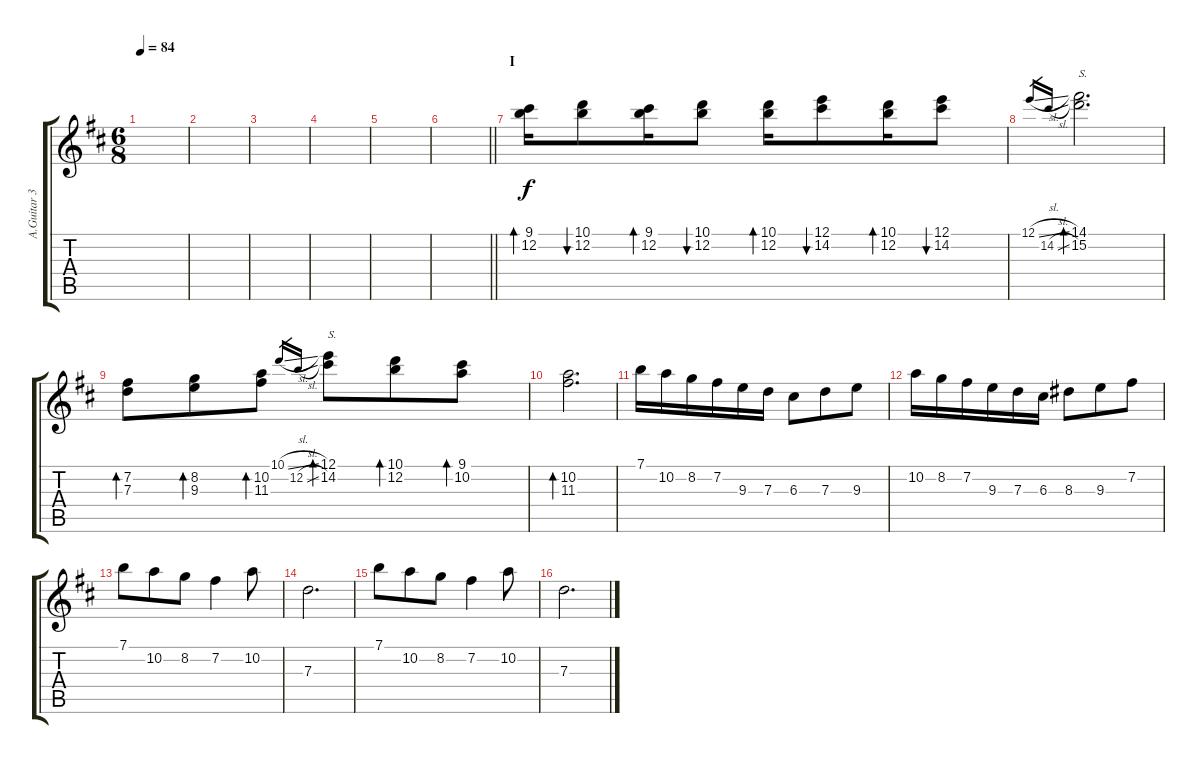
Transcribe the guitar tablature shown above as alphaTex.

\track ("A.Guitar 3" "A.Guitar 3") {instrument acousticguitarsteel}
\staff {score tabs}
\tuning (E4 B3 G3 D3 A2 E2) {hide}
\ts (6 8)
\tempo 84
\clef g2
\ks d
|
|
|
|
|
\barLineRight lightlight
|
\section ("" "I")
(9.1 12.2).16{bd 30} (10.1 12.2).8{bu 30} (9.1 12.2).16{bd 30} (10.1 12.2).8{bu 30} (10.1 12.2).16{bd 30} (12.1 14.2).8{bu 30} (10.1 12.2).16{bd 30} (12.1 14.2).8{bu 30} |
12.1{sl}.16{gr} 14.2{sl}.16{gr} (14.1 15.2).2{d bd 30 txt "S."} |
(7.2 7.3).8{bd 30} (8.2 9.3).8{bd 30} (10.2 11.3).8{bd 30} 10.1{sl}.16{gr} 12.2{sl}.16{gr} (12.1 14.2).8{bd 30 txt "S."} (10.1 12.2).8{bd 30} (9.1 10.2).8{bd 30} |
(10.2 11.3).2{d bd 30} |
7.1.16 10.2.16 8.2.16 7.2.16 9.3.16 7.3.16 6.3.8 7.3.8 9.3.8 |
10.2.16 8.2.16 7.2.16 9.3.16 7.3.16 6.3.16 8.3.8 9.3.8 7.2.8 |
7.1.8 10.2.8 8.2.8 7.2.4 10.2.8 |
7.3.2{d} |
7.1.8 10.2.8 8.2.8 7.2.4 10.2.8 |
7.3.2{d}
